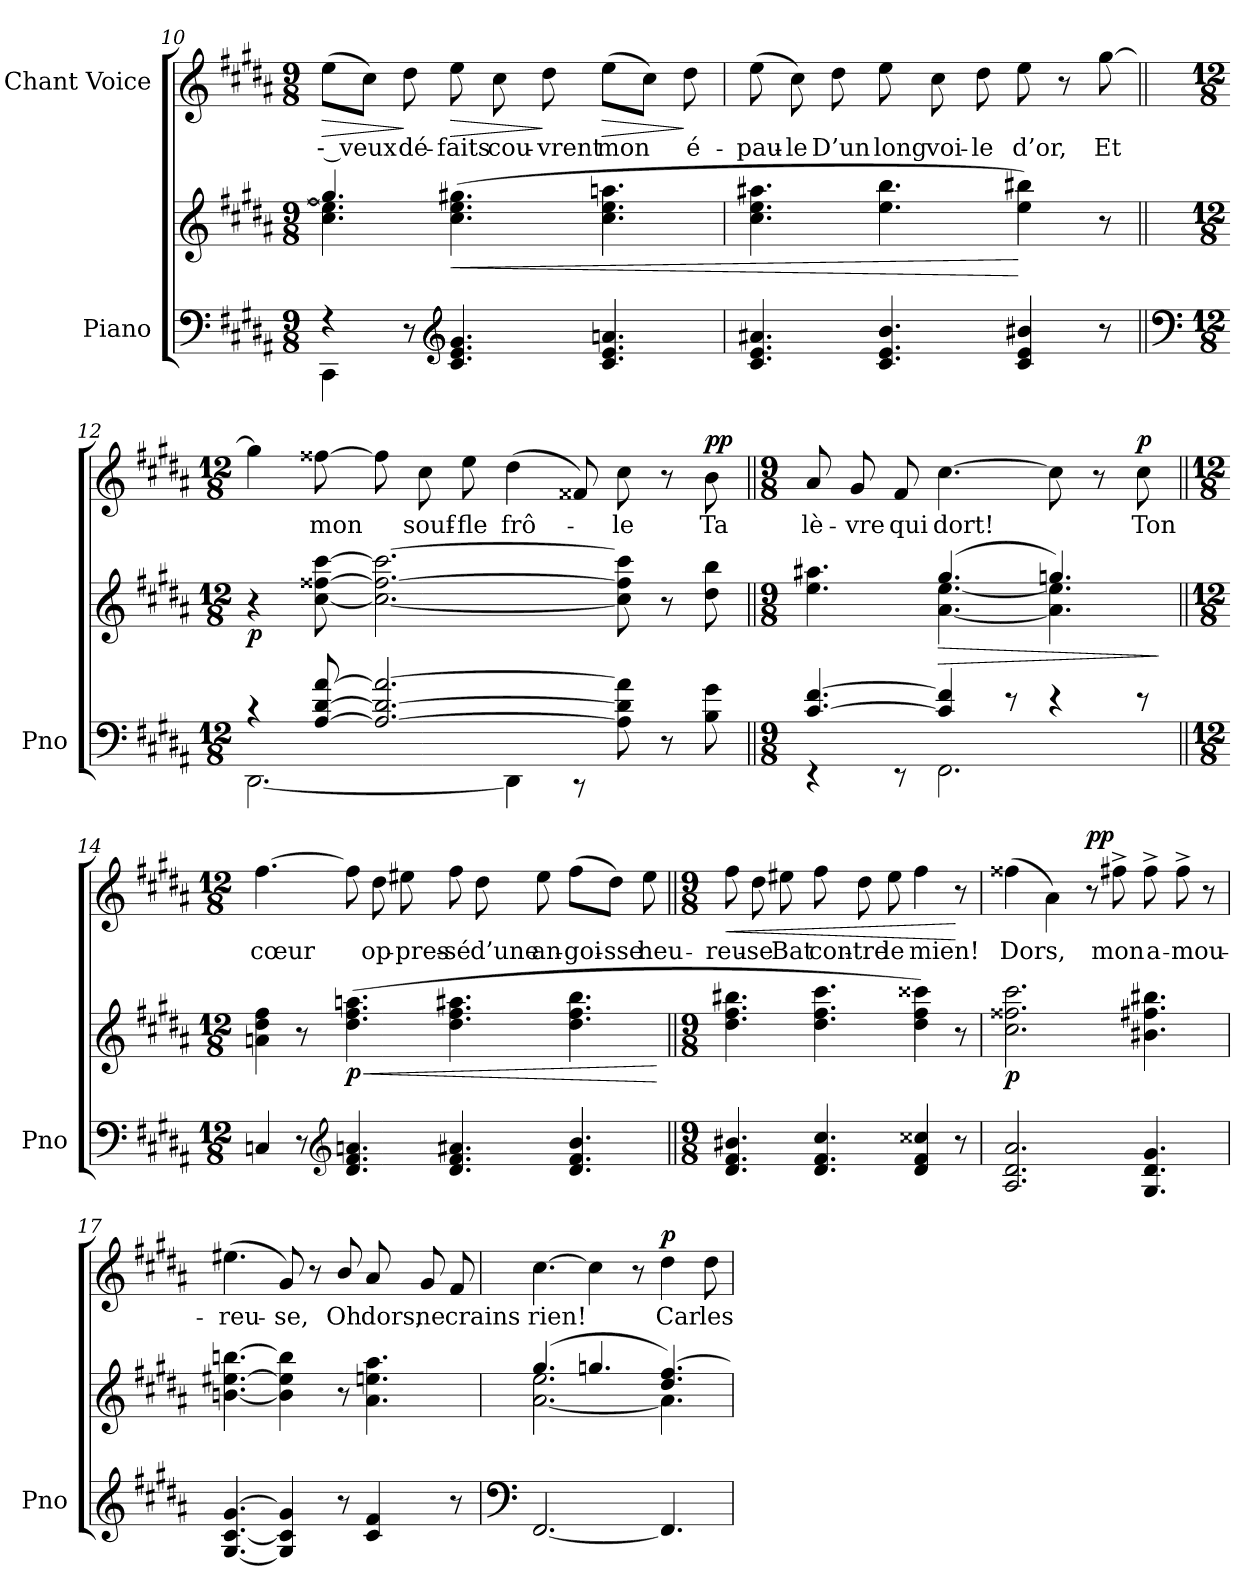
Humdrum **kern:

**kern	**kern	**dynam	**kern	**text	**dynam
*part2	*part2	*part2	*part1	*part1	*part1
*staff3	*staff2	*staff2/3	*staff1	*staff1	*staff1
*I"Piano	*	*	*I"Chant Voice	*	*
*I'Pno	*	*	*	*	*
!!LO:PB:g=z
*clefF4	*clefG2	*	*clefG2	*	*
*k[f#c#g#d#a#]	*k[f#c#g#d#a#]	*	*k[f#c#g#d#a#]	*	*
*M9/8	*M9/8	*	*M9/8	*	*
=10	=10	=10	=10	=10	=10
*^	*^	*	*	*	*
!	!	!	!	!	!	!LO:LY:b	!LO:HP:b
4r	4CC#\	4.cc#\ 4.ee\]	4.ggn/]	.	(8ee\L	-- veux	>
.	.	.	.	.	8cc#\J)	.	.
!	!	!	!	!	!	!LO:LY:b	!
8r	8ryy	.	.	.	8dd#\	dé-	]
*clefG2	*	*	*	*	*	*	*
!	!	!	!	!LO:HP:b	!	!LO:LY:b	!LO:HP:b
4.c#/ 4.e/ 4.g#/	4.ryy	(>4.cc#\ 4.ee\ 4.gg#X\	4ryy	<	8ee\	-faits	>
!	!	!	!	!	!	!LO:LY:b	!
.	.	.	.	.	8cc#\	cou-	.
!	!	!	!	!	!	!LO:LY:b	!
.	.	.	2ryy	.	8dd#\	-vrent	]
!	!	!	!	!	!	!LO:LY:b	!LO:HP:b
4.c#/ 4.e/ 4.an/	4.ryy	4.cc#\ 4.ee\ 4.aan\	.	.	(8ee\L	mon	>
.	.	.	.	.	8cc#\J)	.	.
!	!	!	!	!	!	!LO:LY:b	!
.	.	.	.	.	8dd#\	é-	]
*v	*v	*	*	*	*	*	*
*	*v	*v	*	*	*	*
=11	=11	=11	=11	=11	=11
!	!	!	!	!LO:LY:b	!
4.c#/ 4.e/ 4.a#X/	4.cc#\ 4.ee\ 4.aa#X\	.	(8ee\	-pau-	.
!	!	!	!	!LO:LY:b	!
.	.	.	8cc#\)	-le	.
!	!	!	!	!LO:LY:b	!
.	.	.	8dd#\	D’un	.
!	!	!	!	!LO:LY:b	!
4.c#/ 4.e/ 4.b/	4.ee\ 4.bb\	.	8ee\	long	.
!	!	!	!	!LO:LY:b	!
.	.	.	8cc#\	voi-	.
!	!	!	!	!LO:LY:b	!
.	.	.	8dd#\	-le	.
!	!	!	!	!LO:LY:b	!
4c#/ 4e/ 4b#X/	4ee\ 4bb#X\)	[	8ee\	d’or,	.
.	.	.	8r	.	.
!	!	!	!	!LO:LY:b	!LO:DY:a
!	!	!	!	!	!LO:DY:n=1:a
8r	8r	.	[8gg#\	Et	other-dynamics f
!!LO:LB:g=z
=12||	=12||	=12||	=12||	=12||	=12||
*clefF4	*	*	*	*	*
*M12/8	*M12/8	*	*M12/8	*	*
*^	*	*	*	*	*
!	!	!	!LO:DY:b	!	!	!
4r	[2.DD#\	4r	p	4gg#\]	.	.
!	!	!	!	!	!LO:LY:b	!
[<8A#/ [<8d#/ [8a#/	.	[8cc#\ [<8ff##X\ [8ccc#\	.	[8ff##X\	mon	.
2.A#/_ 2.d#/_ 2.a#/_	.	2.cc#\_ 2.ff##\_ 2.ccc#\_	.	8ff##\]	.	.
!	!	!	!	!	!LO:LY:b	!
.	.	.	.	8cc#\	souf-	.
!	!	!	!	!	!LO:LY:b	!
.	.	.	.	8ee\	-fle	.
!	!	!	!	!	!LO:LY:b	!
.	4DD#\]	.	.	(4dd#\	-frô-	.
.	8r	.	.	8f##X/)	.	.
!	!	!	!	!	!LO:LY:b	!
8A#\] 8d#\] 8a#\]	8ryy	8cc#\] 8ff##\] 8ccc#\]	.	8cc#\	-le	.
8r	8ryy	8r	.	8r	.	.
!	!	!	!	!	!LO:LY:b	!LO:DY:a
8B\ 8g#\	8ryy	8dd#\ 8bb\	.	8b\	Ta	pp
=13||	=13||	=13||	=13||	=13||	=13||	=13||
*M9/8	*	*M9/8	*	*M9/8	*	*
*	*	*^	*	*	*	*
!	!	!	!	!	!	!LO:LY:b	!
[<4.c#/ [4.f#/	4r	4.ryy	4.ee\ 4.aa#X\	.	8a#/	lè-	.
!	!	!	!	!	!	!LO:LY:b	!
.	.	.	.	.	8g#/	-vre	.
!	!	!	!	!	!	!LO:LY:b	!
.	8r	.	.	.	8f#/	qui	.
!	!	!	!	!LO:HP:b	!	!LO:LY:b	!
4c#/] 4f#/]	2.FF#\	(4.gg#/	[4.a#\ [4.ee\	>	[4.cc#\	dort!	.
8r	.	.	.	.	.	.	.
4r	.	4.ggn/)	4.a#\] 4.ee\]	.	8cc#\]	.	.
.	.	.	.	.	8r	.	.
!	!	!	!	!	!	!LO:LY:b	!LO:DY:a
8r	.	.	.	.	8cc#\	Ton	p
*v	*v	*	*	*	*	*	*
*	*v	*v	*	*	*	*
.	.	]	.	.	.
!!LO:LB:g=z
=14||	=14||	=14||	=14||	=14||	=14||
*M12/8	*M12/8	*	*M12/8	*	*
!	!	!	!	!LO:LY:b	!
4Cn/	4an\ 4dd#\ 4ff#\	.	[4.ff#\	cœur	.
8r	8r	.	.	.	.
*clefG2	*	*	*	*	*
!	!	!LO:HP:b	!	!	!
!	!	!LO:DY:n=1:b	!	!	!
4.d#/ 4.f#/ 4.an/	(4.dd#\ 4.ff#\ 4.aan\	< p	8ff#\]	.	.
!	!	!	!	!LO:LY:b	!
.	.	.	8dd#\	op-	.
!	!	!	!	!LO:LY:b	!
.	.	.	8ee#X\	-pres-	.
!	!	!	!	!LO:LY:b	!
4.d#/ 4.f#/ 4.a#X/	4.dd#\ 4.ff#\ 4.aa#X\	.	8ff#\	-sé	.
!	!	!	!	!LO:LY:b	!
.	.	.	8dd#\	d’une	.
!	!	!	!	!LO:LY:b	!
.	.	.	8ee#\	an-	.
!	!	!	!	!LO:LY:b	!
4.d#/ 4.f#/ 4.b/	4.dd#\ 4.ff#\ 4.bb\	.	(8ff#\L	-goi-	.
!	!	!	!	!LO:LY:b	!
.	.	.	8dd#\J)	-sse	.
!	!	!	!	!LO:LY:b	!
.	.	.	8ee#\	heu-	.
.	.	[	.	.	.
=15||	=15||	=15||	=15||	=15||	=15||
*M9/8	*M9/8	*	*M9/8	*	*
!	!	!	!	!LO:LY:b	!LO:HP:b
4.d#/ 4.f#/ 4.b#X/	4.dd#\ 4.ff#\ 4.bb#X\	.	8ff#\	-reu-	<
!	!	!	!	!LO:LY:b	!
.	.	.	8dd#\	-se	.
!	!	!	!	!LO:LY:b	!
.	.	.	8ee#X\	Bat	.
!	!	!	!	!LO:LY:b	!
4.d#/ 4.f#/ 4.cc#/	4.dd#\ 4.ff#\ 4.ccc#\	.	8ff#\	con-	.
!	!	!	!	!LO:LY:b	!
.	.	.	8dd#\	-tre	.
!	!	!	!	!LO:LY:b	!
.	.	.	8ee#\	le	.
!	!	!	!	!LO:LY:b	!
4d#/ 4f#/ 4cc##X/	4dd#\ 4ff#\ 4ccc##X\)	.	4ff#\	mien!	.
8r	8r	.	8r	.	[
!!LO:LB:g=z
=16	=16	=16	=16	=16	=16
!	!	!LO:DY:b	!	!LO:LY:b	!
2.A#/ 2.d#/ 2.a#/	2.cc#\ 2.ff##X\ 2.ccc#\	p	(4ff##X\	Dors,	.
.	.	.	4a#\)	.	.
!	!	!	!	!	!LO:DY:a
.	.	.	8r	.	pp
!	!	!	!	!LO:LY:b	!
.	.	.	8ff#X^\	mon	.
!	!	!	!	!LO:LY:b	!
4.G#/ 4.d#/ 4.g#/	4.b#X\ 4.ff#X\ 4.bb#X\	.	8ff#^\	a-	.
!	!	!	!	!LO:LY:b	!
.	.	.	8ff#^\	-mou-	.
.	.	.	8r	.	.
=17	=17	=17	=17	=17	=17
!	!	!	!	!LO:LY:b	!
[4.G#/ [4.c#/ [4.g#/	[4.bn\ [4.ee#X\ [4.bbn\	.	(4.ee#X\	-reu-	.
!	!	!	!	!LO:LY:b	!
4G#/] 4c#/] 4g#/]	4b\] 4ee#\] 4bb\]	.	8g#/)	-se,	.
.	.	.	8r	.	.
!	!	!	!	!LO:LY:b	!
8r	8r	.	8b/	Oh	.
!	!	!	!	!LO:LY:b	!
4c#/ 4f#/	4.a#\ 4.een\ 4.aa#\	.	8a#/	dors,	.
!	!	!	!	!LO:LY:b	!
.	.	.	8g#/	ne	.
!	!	!	!	!LO:LY:b	!
8r	.	.	8f#/	crains	.
!!LO:PB:g=z
=18	=18	=18	=18	=18	=18
*clefF4	*	*	*	*	*
*	*^	*	*	*	*
!	!	!	!	!	!LO:LY:b	!
[2.FF#/	(4.gg#/	[2.a#\ 2.ee\	.	[4.cc#\	rien!	.
.	4.ggn/	.	.	4cc#\]	.	.
.	.	.	.	8r	.	.
!	!	!	!	!	!LO:LY:b	!LO:DY:a
4.FF#/]	4.dd#/ [4.ff#/)	4.a#\]	.	4dd#\	Car	p
!	!	!	!	!	!LO:LY:b	!
.	.	.	.	8dd#\	les	.
*	*v	*v	*	*	*	*
=	=	=	=	=	=
*-	*-	*-	*-	*-	*-
